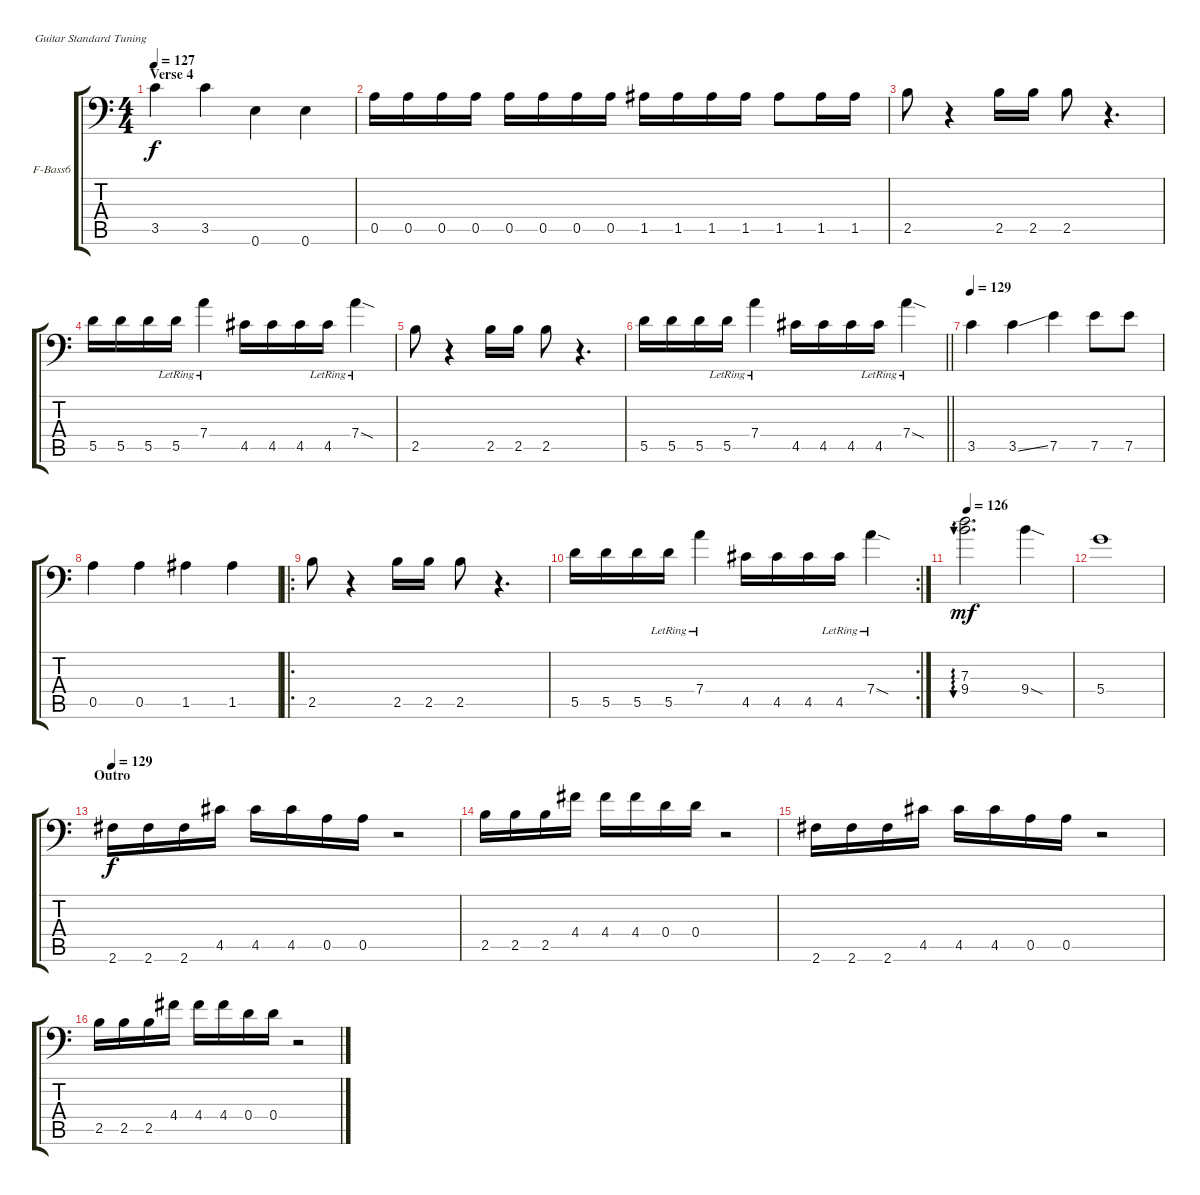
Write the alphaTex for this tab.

\bracketExtendMode groupsimilarinstruments
\firstSystemTrackNameOrientation horizontal
\otherSystemsTrackNameOrientation horizontal
\track ("Sean Malone" "F-Bass6") {instrument fretlessbass}
\staff {score tabs}
\tuning (E4 B3 G3 D3 A2 E2)
\ts (4 4)
\section ("" "Verse 4")
\tempo 127
\clef f4
\ks c
3.5.4{dy f} 3.5.4 0.6.4 0.6.4 |
0.5.16 0.5.16 0.5.16 0.5.16 0.5.16 0.5.16 0.5.16 0.5.16 1.5.16 1.5.16 1.5.16 1.5.16 1.5.8 1.5.16 1.5.16 |
2.5.8 r.4 2.5.16 2.5.16 2.5.8 r.4{d} |
5.5.16 5.5.16 5.5.16 5.5{lr}.16 7.4{lr}.4 4.5.16 4.5.16 4.5.16 4.5{lr}.16 7.4{sod lr}.4 |
2.5.8 r.4 2.5.16 2.5.16 2.5.8 r.4{d} |
\barLineRight lightlight
5.5.16 5.5.16 5.5.16 5.5{lr}.16 7.4{lr}.4 4.5.16 4.5.16 4.5.16 4.5{lr}.16 7.4{sod lr}.4 |
\tempo 129
3.5.4 3.5{ss}.4 7.5.4 7.5.8 7.5.8 |
0.5.4 0.5.4 1.5.4 1.5.4 |
\ro
2.5.8 r.4 2.5.16 2.5.16 2.5.8 r.4{d} |
\rc 2
5.5.16 5.5.16 5.5.16 5.5{lr}.16 7.4{lr}.4 4.5.16 4.5.16 4.5.16 4.5{lr}.16 7.4{sod lr}.4 |
\tempo (126 0.03125)
(7.3 9.4).2{d au 0 dy mf} 9.4{sod}.4 |
5.4.1 |
\section ("" "Outro")
\tempo 129
2.6.16{dy f} 2.6.16 2.6.16 4.5.16 4.5.16 4.5.16 0.5.16 0.5.16 r.2 |
2.5.16 2.5.16 2.5.16 4.4.16 4.4.16 4.4.16 0.4.16 0.4.16 r.2 |
2.6.16 2.6.16 2.6.16 4.5.16 4.5.16 4.5.16 0.5.16 0.5.16 r.2 |
2.5.16 2.5.16 2.5.16 4.4.16 4.4.16 4.4.16 0.4.16 0.4.16 r.2
